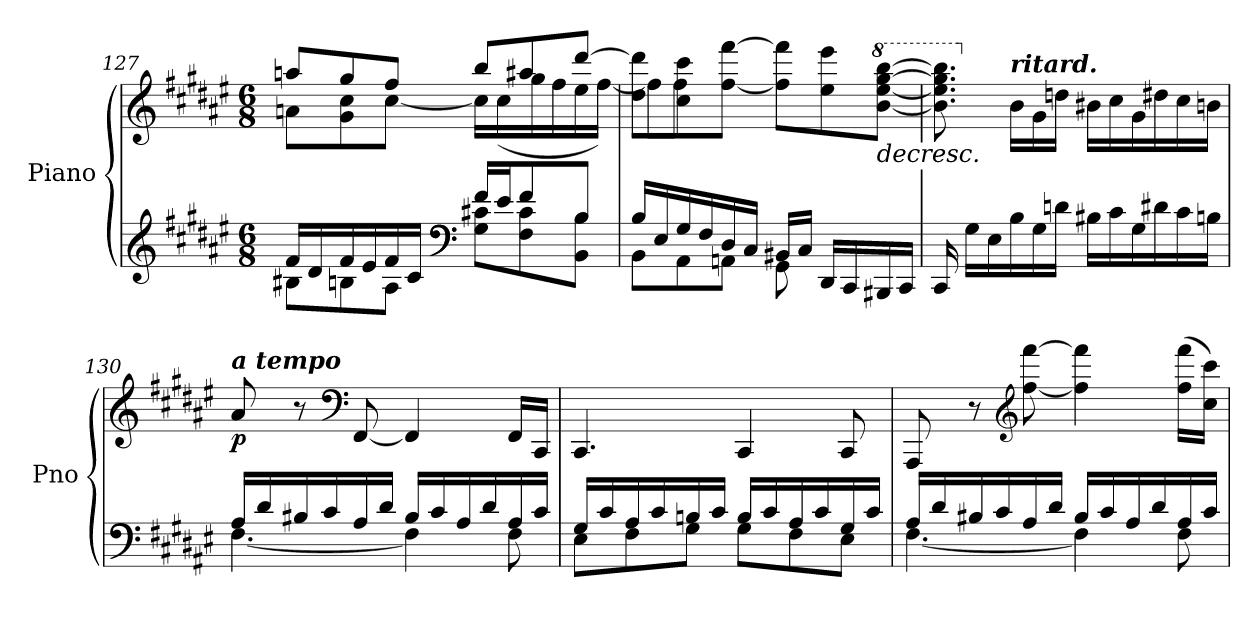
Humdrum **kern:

**kern	**kern	**dynam
*part1	*part1	*part1
*staff2	*staff1	*staff1/2
*I"Piano	*	*
*I'Pno	*	*
!!LO:LB:g=z
*clefG2	*clefG2	*
*k[f#c#g#d#a#e#]	*k[f#c#g#d#a#e#]	*
*M6/8	*M6/8	*
=127	=127	=127
*^	*^	*
16f#/LL	8B#X\L	8aan/L	8an\L	.
16d#/	.	.	.	.
16f#/	8Bn\	8gg#/	8g#\ 8cc#\	.
16e#/	.	.	.	.
16f#/	8A#\J	8ff#/J	[8cc#\J	.
16c#/JJ	.	.	.	.
*clefF4	*	*	*	*
16f#/LL	8G#\ 8c#X\L	8bb/L	16cc#\LL]	.
16e#/J	.	.	(16cc#\	.
8f#/	8F#\ 8c#\	8aa#X/	16gg#\	.
.	.	.	16ff#\	.
8B/J	8BB\ 8B\J	[8ddd#/J	16ee#\	.
.	.	.	[16ff#\JJ)	.
!!LO:LB:g=z	!!
=128	=128	=128	=128	=128
16B/LL	8BB\L	8dd#\ 8ddd#\]L	8ff#\L]	.
16E#/	.	.	.	.
16G#/	8AA#\	8cc#\ 8ccc#\	8ff#\J	]
16F#/	.	.	.	.
16D#/	8AAn\J	[8ff#\ [8fff#\J	2ryy	.
16C#/JJ	.	.	.	.
16BB#X/LL	8GG#\	8ff#\] 8fff#\]L	.	.
16C#/JJ	.	.	.	.
16DD#/LL	4ryy	8ee#\ 8eee#\	.	.
16CC#/	.	.	.	.
*	*	*8va	*	*
!	!	!	!	!LO:HP:b
16BBB#X/	.	[8bb\ [8eee#\ [8ggg#\ [8bbb\J	.	>
16CC#/JJ	.	.	.	.
*v	*v	*	*	*
*	*v	*v	*
=129	=129	=129
16CC#/	8.bb\] 8.eee#\] 8.ggg#\] 8.bbb\]	.
16G#\LL	.	.
16E#\	.	.
*	*X8va	*
!	!LO:TX:a:Bi:t=ritard.	!
!	!	!LO:DY:b
16B\	16b\LL	other-dynamics
16G#\	16g#\	.
16dn\JJ	16ddn\JJ	.
16B#X\LL	16b#X\LL	.
16c#\	16cc#\	.
16G#\	16g#\	.
16d#X\	16dd#X\	.
16c#\	16cc#\	.
16Bn\JJ	16bn\JJ	.
=130	=130	=130
*^	*	*
!	!	!LO:TX:a:Bi:t=a tempo	!
!	!	!	!LO:DY:b
16A#/LL	[4.F#\	8a#/	p
16d#/	.	.	.
16B#X/	.	8r	.
16c#/	.	.	.
*	*	*clefF4	*
16A#/	.	[8FF#/	.
16d#/JJ	.	.	.
16B#/LL	4F#\]	4FF#/]	.
16c#/	.	.	.
16A#/	.	.	.
16d#/	.	.	.
16A#/	8F#\	16FF#/LL	.
16c#/JJ	.	16CC#/JJ	.
!!LO:PB:g=z
=131	=131	=131	=131
16G#/LL	8E#\L	4.CC#/	.
16c#/	.	.	.
16A#/	8F#\	.	.
16c#/	.	.	.
16Bn/	8G#\J	.	.
16c#/JJ	.	.	.
16B/LL	8G#\L	4CC#/	.
16c#/	.	.	.
16A#/	8F#\	.	.
16c#/	.	.	.
16G#/	8E#\J	8CC#/	.
16c#/JJ	.	.	.
=132	=132	=132	=132
16A#/LL	[4.F#\	8AAA#/	.
16d#/	.	.	.
16B#X/	.	8r	.
16c#/	.	.	.
*	*	*clefG2	*
16A#/	.	[8ff#\ [8fff#\	.
16d#/JJ	.	.	.
16B#/LL	4F#\]	4ff#\] 4fff#\]	.
16c#/	.	.	.
16A#/	.	.	.
16d#/	.	.	.
16A#/	8F#\	(16ff#\ 16fff#\LL	.
16c#/JJ	.	16cc#\ 16ccc#\JJ)	.
*v	*v	*	*
=	=	=
*-	*-	*-
